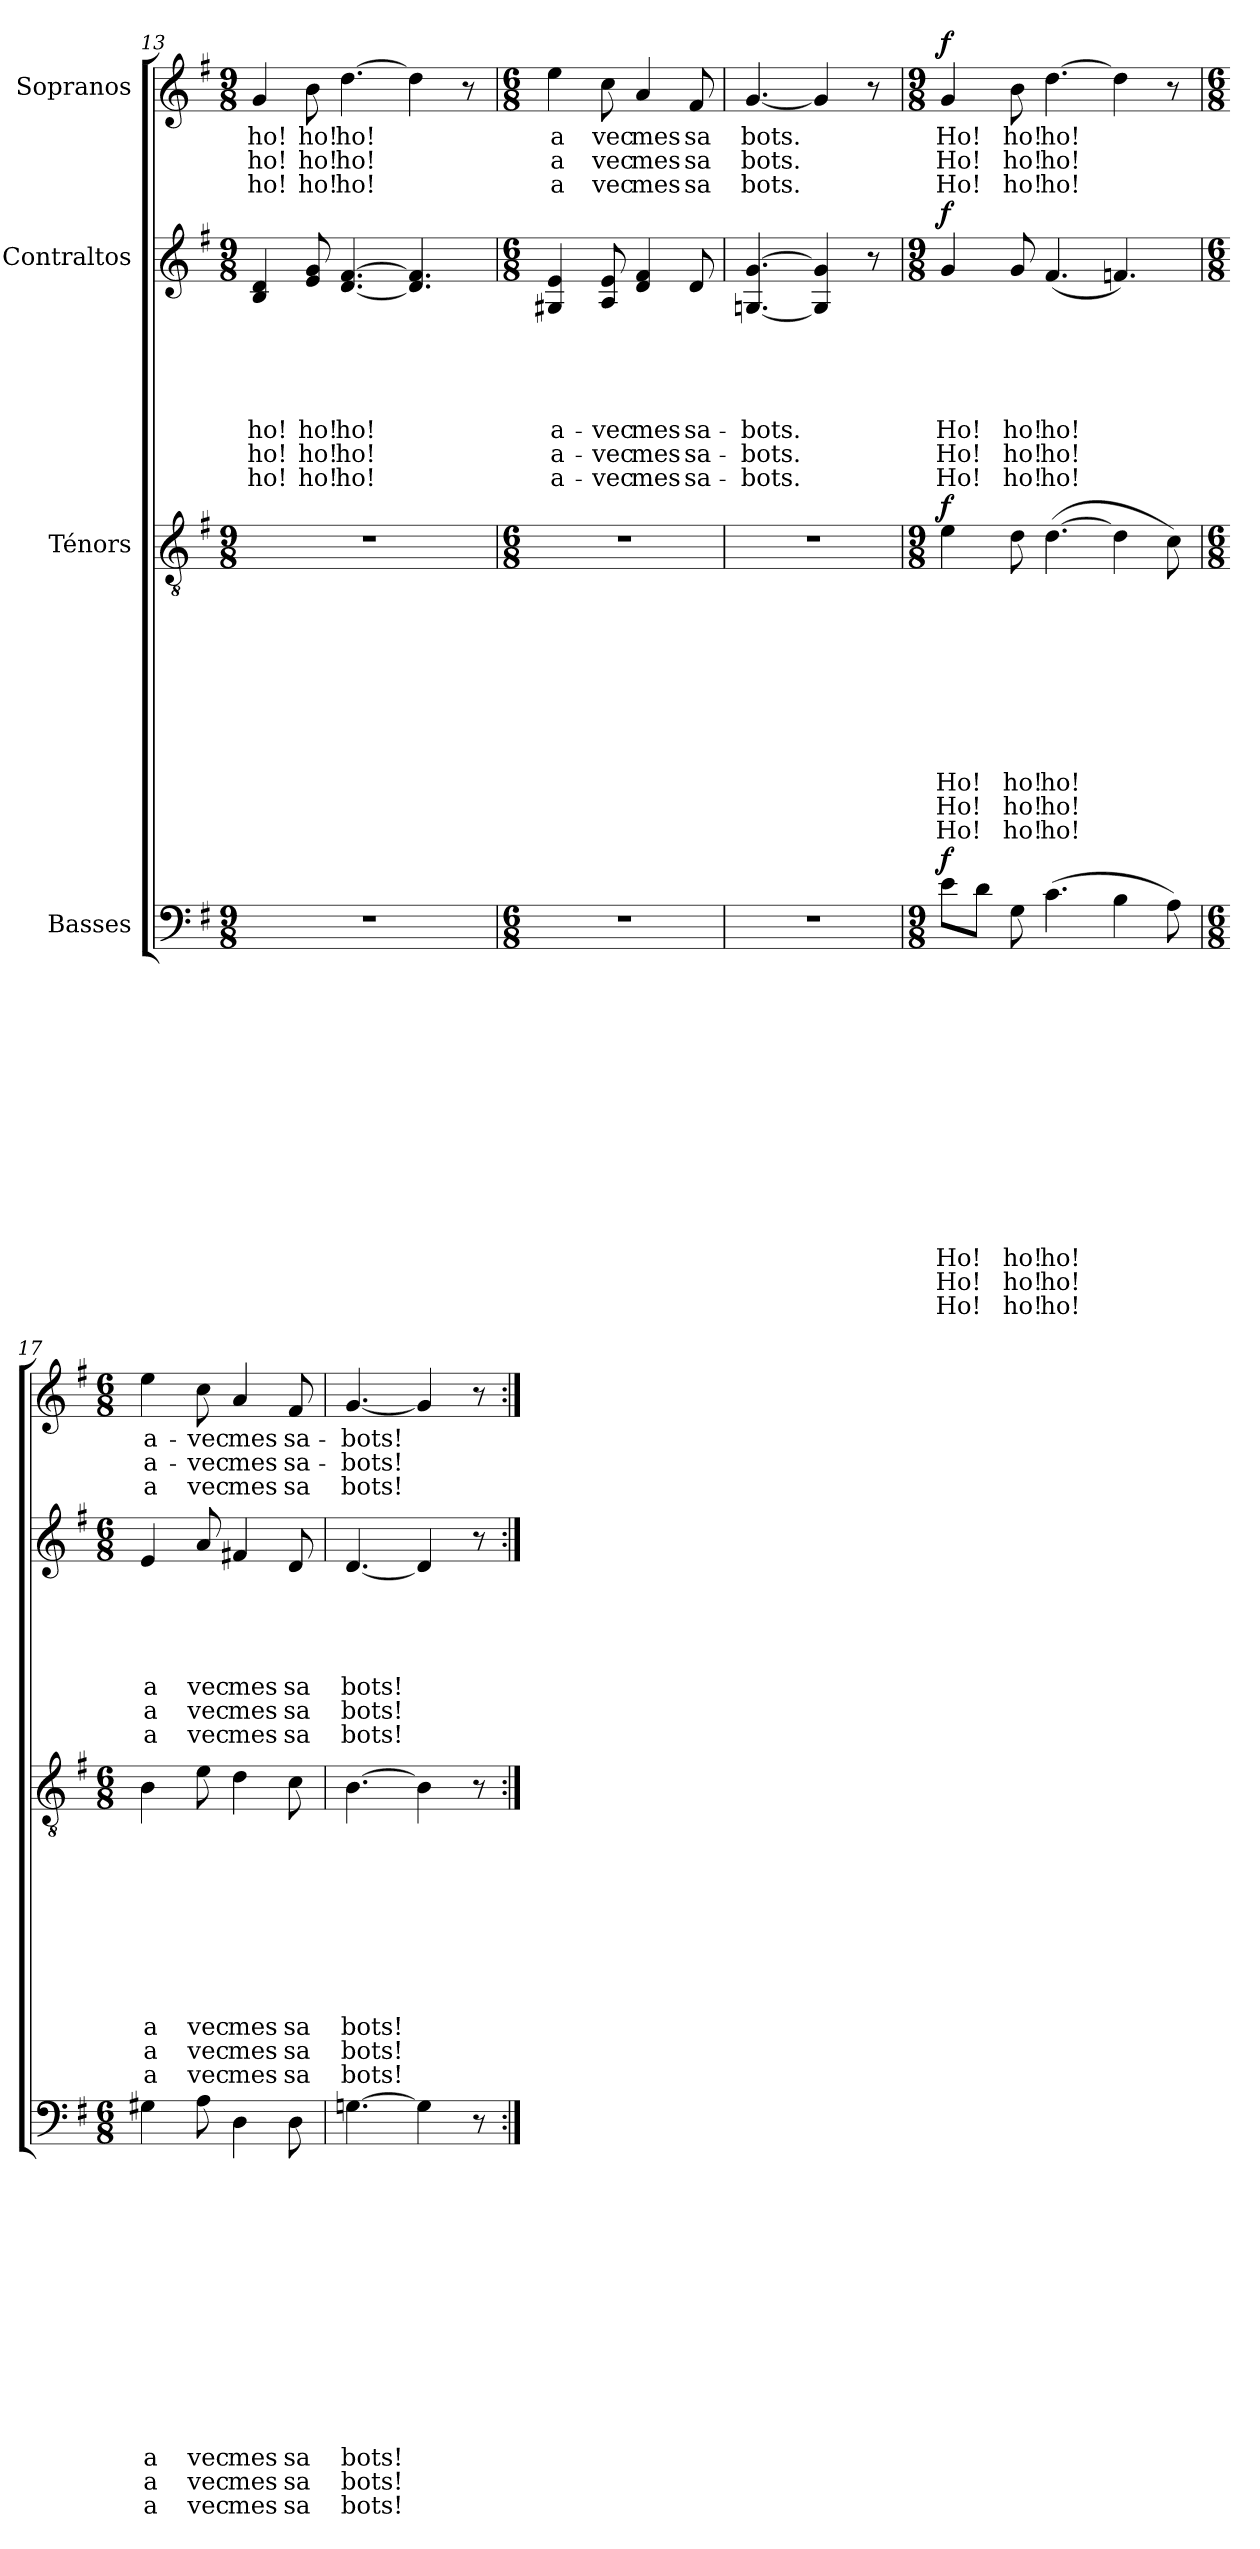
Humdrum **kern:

**kern	**text	**text	**text	**text	**text	**text	**text	**text	**text	**text	**text	**text	**text	**text	**text	**dynam	**kern	**text	**text	**text	**text	**text	**text	**text	**text	**text	**text	**text	**dynam	**kern	**text	**text	**text	**text	**text	**text	**text	**dynam	**kern	**text	**text	**text	**dynam
*part4	*part4	*part4	*part4	*part4	*part4	*part4	*part4	*part4	*part4	*part4	*part4	*part4	*part4	*part4	*part4	*part4	*part3	*part3	*part3	*part3	*part3	*part3	*part3	*part3	*part3	*part3	*part3	*part3	*part3	*part2	*part2	*part2	*part2	*part2	*part2	*part2	*part2	*part2	*part1	*part1	*part1	*part1	*part1
*staff4	*staff4	*staff4	*staff4	*staff4	*staff4	*staff4	*staff4	*staff4	*staff4	*staff4	*staff4	*staff4	*staff4	*staff4	*staff4	*staff4	*staff3	*staff3	*staff3	*staff3	*staff3	*staff3	*staff3	*staff3	*staff3	*staff3	*staff3	*staff3	*staff3	*staff2	*staff2	*staff2	*staff2	*staff2	*staff2	*staff2	*staff2	*staff2	*staff1	*staff1	*staff1	*staff1	*staff1
*I"Basses	*	*	*	*	*	*	*	*	*	*	*	*	*	*	*	*	*I"Ténors	*	*	*	*	*	*	*	*	*	*	*	*	*I"Contraltos	*	*	*	*	*	*	*	*	*I"Sopranos	*	*	*	*
*clefF4	*	*	*	*	*	*	*	*	*	*	*	*	*	*	*	*	*clefGv2	*	*	*	*	*	*	*	*	*	*	*	*	*clefG2	*	*	*	*	*	*	*	*	*clefG2	*	*	*	*
*k[f#]	*	*	*	*	*	*	*	*	*	*	*	*	*	*	*	*	*k[f#]	*	*	*	*	*	*	*	*	*	*	*	*	*k[f#]	*	*	*	*	*	*	*	*	*k[f#]	*	*	*	*
*G:	*	*	*	*	*	*	*	*	*	*	*	*	*	*	*	*	*G:	*	*	*	*	*	*	*	*	*	*	*	*	*G:	*	*	*	*	*	*	*	*	*G:	*	*	*	*
*M9/8	*	*	*	*	*	*	*	*	*	*	*	*	*	*	*	*	*M9/8	*	*	*	*	*	*	*	*	*	*	*	*	*M9/8	*	*	*	*	*	*	*	*	*M9/8	*	*	*	*
=13	=13	=13	=13	=13	=13	=13	=13	=13	=13	=13	=13	=13	=13	=13	=13	=13	=13	=13	=13	=13	=13	=13	=13	=13	=13	=13	=13	=13	=13	=13	=13	=13	=13	=13	=13	=13	=13	=13	=13	=13	=13	=13	=13
!LO:N:vis=1	!	!	!	!	!	!	!	!	!	!	!	!	!	!	!	!	!LO:N:vis=1	!	!	!	!	!	!	!	!	!	!	!	!	!	!	!	!	!	!LO:LY:b	!LO:LY:b	!LO:LY:b	!	!	!LO:LY:b	!LO:LY:b	!LO:LY:b	!
8%9r	.	.	.	.	.	.	.	.	.	.	.	.	.	.	.	.	8%9r	.	.	.	.	.	.	.	.	.	.	.	.	4B/ 4d/	.	.	.	.	ho!	ho!	ho!	.	4g/	ho!	ho!	ho!	.
!	!	!	!	!	!	!	!	!	!	!	!	!	!	!	!	!	!	!	!	!	!	!	!	!	!	!	!	!	!	!	!	!	!	!	!LO:LY:b	!LO:LY:b	!LO:LY:b	!	!	!LO:LY:b	!LO:LY:b	!LO:LY:b	!
.	.	.	.	.	.	.	.	.	.	.	.	.	.	.	.	.	.	.	.	.	.	.	.	.	.	.	.	.	.	8e/ 8g/	.	.	.	.	ho!	ho!	ho!	.	8b\	ho!	ho!	ho!	.
!	!	!	!	!	!	!	!	!	!	!	!	!	!	!	!	!	!	!	!	!	!	!	!	!	!	!	!	!	!	!	!	!	!	!	!LO:LY:b	!LO:LY:b	!LO:LY:b	!	!	!LO:LY:b	!LO:LY:b	!LO:LY:b	!
.	.	.	.	.	.	.	.	.	.	.	.	.	.	.	.	.	.	.	.	.	.	.	.	.	.	.	.	.	.	[<4.d/ [>4.f#/	.	.	.	.	ho!	ho!	ho!	.	[>4.dd\	ho!	ho!	ho!	.
.	.	.	.	.	.	.	.	.	.	.	.	.	.	.	.	.	.	.	.	.	.	.	.	.	.	.	.	.	.	4.d/] 4.f#/]	.	.	.	.	.	.	.	.	4dd\]	.	.	.	.
.	.	.	.	.	.	.	.	.	.	.	.	.	.	.	.	.	.	.	.	.	.	.	.	.	.	.	.	.	.	.	.	.	.	.	.	.	.	.	8r	.	.	.	.
=14	=14	=14	=14	=14	=14	=14	=14	=14	=14	=14	=14	=14	=14	=14	=14	=14	=14	=14	=14	=14	=14	=14	=14	=14	=14	=14	=14	=14	=14	=14	=14	=14	=14	=14	=14	=14	=14	=14	=14	=14	=14	=14	=14
*M6/8	*	*	*	*	*	*	*	*	*	*	*	*	*	*	*	*	*M6/8	*	*	*	*	*	*	*	*	*	*	*	*	*M6/8	*	*	*	*	*	*	*	*	*M6/8	*	*	*	*
!LO:N:vis=1	!	!	!	!	!	!	!	!	!	!	!	!	!	!	!	!	!LO:N:vis=1	!	!	!	!	!	!	!	!	!	!	!	!	!	!	!	!	!	!LO:LY:b	!LO:LY:b	!LO:LY:b	!	!	!LO:LY:b	!LO:LY:b	!LO:LY:b	!
2.r	.	.	.	.	.	.	.	.	.	.	.	.	.	.	.	.	2.r	.	.	.	.	.	.	.	.	.	.	.	.	4G#X/ 4e/	.	.	.	.	a-	a-	a-	.	4ee\	a	a	a	.
!	!	!	!	!	!	!	!	!	!	!	!	!	!	!	!	!	!	!	!	!	!	!	!	!	!	!	!	!	!	!	!	!	!	!	!LO:LY:b	!LO:LY:b	!LO:LY:b	!	!	!LO:LY:b	!LO:LY:b	!LO:LY:b	!
.	.	.	.	.	.	.	.	.	.	.	.	.	.	.	.	.	.	.	.	.	.	.	.	.	.	.	.	.	.	8A/ 8e/	.	.	.	.	-vec	-vec	-vec	.	8cc\	vec	vec	vec	.
!	!	!	!	!	!	!	!	!	!	!	!	!	!	!	!	!	!	!	!	!	!	!	!	!	!	!	!	!	!	!	!	!	!	!	!LO:LY:b	!LO:LY:b	!LO:LY:b	!	!	!LO:LY:b	!LO:LY:b	!LO:LY:b	!
.	.	.	.	.	.	.	.	.	.	.	.	.	.	.	.	.	.	.	.	.	.	.	.	.	.	.	.	.	.	4d/ 4f#/	.	.	.	.	mes	mes	mes	.	4a/	mes	mes	mes	.
!	!	!	!	!	!	!	!	!	!	!	!	!	!	!	!	!	!	!	!	!	!	!	!	!	!	!	!	!	!	!	!	!	!	!	!LO:LY:b	!LO:LY:b	!LO:LY:b	!	!	!LO:LY:b	!LO:LY:b	!LO:LY:b	!
.	.	.	.	.	.	.	.	.	.	.	.	.	.	.	.	.	.	.	.	.	.	.	.	.	.	.	.	.	.	8d/	.	.	.	.	sa-	sa-	sa-	.	8f#/	sa	sa	sa	.
=15	=15	=15	=15	=15	=15	=15	=15	=15	=15	=15	=15	=15	=15	=15	=15	=15	=15	=15	=15	=15	=15	=15	=15	=15	=15	=15	=15	=15	=15	=15	=15	=15	=15	=15	=15	=15	=15	=15	=15	=15	=15	=15	=15
!LO:N:vis=1	!	!	!	!	!	!	!	!	!	!	!	!	!	!	!	!	!LO:N:vis=1	!	!	!	!	!	!	!	!	!	!	!	!	!	!	!	!	!	!LO:LY:b	!LO:LY:b	!LO:LY:b	!	!	!LO:LY:b	!LO:LY:b	!LO:LY:b	!
2.r	.	.	.	.	.	.	.	.	.	.	.	.	.	.	.	.	2.r	.	.	.	.	.	.	.	.	.	.	.	.	[<4.Gn/ [>4.g/	.	.	.	.	-bots.	-bots.	-bots.	.	[<4.g/	bots.	bots.	bots.	.
.	.	.	.	.	.	.	.	.	.	.	.	.	.	.	.	.	.	.	.	.	.	.	.	.	.	.	.	.	.	4G/] 4g/]	.	.	.	.	.	.	.	.	4g/]	.	.	.	.
.	.	.	.	.	.	.	.	.	.	.	.	.	.	.	.	.	.	.	.	.	.	.	.	.	.	.	.	.	.	8r	.	.	.	.	.	.	.	.	8r	.	.	.	.
=16	=16	=16	=16	=16	=16	=16	=16	=16	=16	=16	=16	=16	=16	=16	=16	=16	=16	=16	=16	=16	=16	=16	=16	=16	=16	=16	=16	=16	=16	=16	=16	=16	=16	=16	=16	=16	=16	=16	=16	=16	=16	=16	=16
*M9/8	*	*	*	*	*	*	*	*	*	*	*	*	*	*	*	*	*M9/8	*	*	*	*	*	*	*	*	*	*	*	*	*M9/8	*	*	*	*	*	*	*	*	*M9/8	*	*	*	*
!	!	!	!	!	!	!	!	!	!	!	!	!	!LO:LY:b	!LO:LY:b	!LO:LY:b	!LO:DY:a	!	!	!	!	!	!	!	!	!	!LO:LY:b	!LO:LY:b	!LO:LY:b	!LO:DY:a	!	!	!	!	!	!LO:LY:b	!LO:LY:b	!LO:LY:b	!LO:DY:a	!	!LO:LY:b	!LO:LY:b	!LO:LY:b	!LO:DY:a
8e\L	.	.	.	.	.	.	.	.	.	.	.	.	Ho!	Ho!	Ho!	f	4e\	.	.	.	.	.	.	.	.	Ho!	Ho!	Ho!	f	4g/	.	.	.	.	Ho!	Ho!	Ho!	f	4g/	Ho!	Ho!	Ho!	f
8d\J	.	.	.	.	.	.	.	.	.	.	.	.	.	.	.	.	.	.	.	.	.	.	.	.	.	.	.	.	.	.	.	.	.	.	.	.	.	.	.	.	.	.	.
!	!	!	!	!	!	!	!	!	!	!	!	!	!LO:LY:b	!LO:LY:b	!LO:LY:b	!	!	!	!	!	!	!	!	!	!	!LO:LY:b	!LO:LY:b	!LO:LY:b	!	!	!	!	!	!	!LO:LY:b	!LO:LY:b	!LO:LY:b	!	!	!LO:LY:b	!LO:LY:b	!LO:LY:b	!
8G\	.	.	.	.	.	.	.	.	.	.	.	.	ho!	ho!	ho!	.	8d\	.	.	.	.	.	.	.	.	ho!	ho!	ho!	.	8g/	.	.	.	.	ho!	ho!	ho!	.	8b\	ho!	ho!	ho!	.
!	!	!	!	!	!	!	!	!	!	!	!	!	!LO:LY:b	!LO:LY:b	!LO:LY:b	!	!	!	!	!	!	!	!	!	!	!LO:LY:b	!LO:LY:b	!LO:LY:b	!	!	!	!	!	!	!LO:LY:b	!LO:LY:b	!LO:LY:b	!	!	!LO:LY:b	!LO:LY:b	!LO:LY:b	!
(>4.c\	.	.	.	.	.	.	.	.	.	.	.	.	ho!	ho!	ho!	.	(>[>4.d\	.	.	.	.	.	.	.	.	ho!	ho!	ho!	.	(<4.f#/	.	.	.	.	ho!	ho!	ho!	.	[>4.dd\	ho!	ho!	ho!	.
4B\	.	.	.	.	.	.	.	.	.	.	.	.	.	.	.	.	4d\]	.	.	.	.	.	.	.	.	.	.	.	.	4.fn/)	.	.	.	.	.	.	.	.	4dd\]	.	.	.	.
8A\)	.	.	.	.	.	.	.	.	.	.	.	.	.	.	.	.	8c\)	.	.	.	.	.	.	.	.	.	.	.	.	.	.	.	.	.	.	.	.	.	8r	.	.	.	.
!!LO:LB:g=z
=17	=17	=17	=17	=17	=17	=17	=17	=17	=17	=17	=17	=17	=17	=17	=17	=17	=17	=17	=17	=17	=17	=17	=17	=17	=17	=17	=17	=17	=17	=17	=17	=17	=17	=17	=17	=17	=17	=17	=17	=17	=17	=17	=17
*M6/8	*	*	*	*	*	*	*	*	*	*	*	*	*	*	*	*	*M6/8	*	*	*	*	*	*	*	*	*	*	*	*	*M6/8	*	*	*	*	*	*	*	*	*M6/8	*	*	*	*
!	!	!	!	!	!	!	!	!	!	!	!	!	!LO:LY:b	!LO:LY:b	!LO:LY:b	!	!	!	!	!	!	!	!	!	!	!LO:LY:b	!LO:LY:b	!LO:LY:b	!	!	!	!	!	!	!LO:LY:b	!LO:LY:b	!LO:LY:b	!	!	!LO:LY:b	!LO:LY:b	!LO:LY:b	!
4G#X\	.	.	.	.	.	.	.	.	.	.	.	.	a	a	a	.	4B\	.	.	.	.	.	.	.	.	a	a	a	.	4e/	.	.	.	.	a	a	a	.	4ee\	a-	a-	a	.
!	!	!	!	!	!	!	!	!	!	!	!	!	!LO:LY:b	!LO:LY:b	!LO:LY:b	!	!	!	!	!	!	!	!	!	!	!LO:LY:b	!LO:LY:b	!LO:LY:b	!	!	!	!	!	!	!LO:LY:b	!LO:LY:b	!LO:LY:b	!	!	!LO:LY:b	!LO:LY:b	!LO:LY:b	!
8A\	.	.	.	.	.	.	.	.	.	.	.	.	vec	vec	vec	.	8e\	.	.	.	.	.	.	.	.	vec	vec	vec	.	8a/	.	.	.	.	vec	vec	vec	.	8cc\	-vec	-vec	vec	.
!	!	!	!	!	!	!	!	!	!	!	!	!	!LO:LY:b	!LO:LY:b	!LO:LY:b	!	!	!	!	!	!	!	!	!	!	!LO:LY:b	!LO:LY:b	!LO:LY:b	!	!	!	!	!	!	!LO:LY:b	!LO:LY:b	!LO:LY:b	!	!	!LO:LY:b	!LO:LY:b	!LO:LY:b	!
4D\	.	.	.	.	.	.	.	.	.	.	.	.	mes	mes	mes	.	4d\	.	.	.	.	.	.	.	.	mes	mes	mes	.	4f#X/	.	.	.	.	mes	mes	mes	.	4a/	mes	mes	mes	.
!	!	!	!	!	!	!	!	!	!	!	!	!	!LO:LY:b	!LO:LY:b	!LO:LY:b	!	!	!	!	!	!	!	!	!	!	!LO:LY:b	!LO:LY:b	!LO:LY:b	!	!	!	!	!	!	!LO:LY:b	!LO:LY:b	!LO:LY:b	!	!	!LO:LY:b	!LO:LY:b	!LO:LY:b	!
8D\	.	.	.	.	.	.	.	.	.	.	.	.	sa	sa	sa	.	8c\	.	.	.	.	.	.	.	.	sa	sa	sa	.	8d/	.	.	.	.	sa	sa	sa	.	8f#/	sa-	sa-	sa	.
=18	=18	=18	=18	=18	=18	=18	=18	=18	=18	=18	=18	=18	=18	=18	=18	=18	=18	=18	=18	=18	=18	=18	=18	=18	=18	=18	=18	=18	=18	=18	=18	=18	=18	=18	=18	=18	=18	=18	=18	=18	=18	=18	=18
!	!	!	!	!	!	!	!	!	!	!	!	!	!LO:LY:b	!LO:LY:b	!LO:LY:b	!	!	!	!	!	!	!	!	!	!	!LO:LY:b	!LO:LY:b	!LO:LY:b	!	!	!	!	!	!	!LO:LY:b	!LO:LY:b	!LO:LY:b	!	!	!LO:LY:b	!LO:LY:b	!LO:LY:b	!
[>4.Gn\	.	.	.	.	.	.	.	.	.	.	.	.	bots!	bots!	bots!	.	[>4.B\	.	.	.	.	.	.	.	.	bots!	bots!	bots!	.	[<4.d/	.	.	.	.	bots!	bots!	bots!	.	[<4.g/	-bots!	-bots!	bots!	.
4G\]	.	.	.	.	.	.	.	.	.	.	.	.	.	.	.	.	4B\]	.	.	.	.	.	.	.	.	.	.	.	.	4d/]	.	.	.	.	.	.	.	.	4g/]	.	.	.	.
8r	.	.	.	.	.	.	.	.	.	.	.	.	.	.	.	.	8r	.	.	.	.	.	.	.	.	.	.	.	.	8r	.	.	.	.	.	.	.	.	8r	.	.	.	.
=:|!	=:|!	=:|!	=:|!	=:|!	=:|!	=:|!	=:|!	=:|!	=:|!	=:|!	=:|!	=:|!	=:|!	=:|!	=:|!	=:|!	=:|!	=:|!	=:|!	=:|!	=:|!	=:|!	=:|!	=:|!	=:|!	=:|!	=:|!	=:|!	=:|!	=:|!	=:|!	=:|!	=:|!	=:|!	=:|!	=:|!	=:|!	=:|!	=:|!	=:|!	=:|!	=:|!	=:|!
*-	*-	*-	*-	*-	*-	*-	*-	*-	*-	*-	*-	*-	*-	*-	*-	*-	*-	*-	*-	*-	*-	*-	*-	*-	*-	*-	*-	*-	*-	*-	*-	*-	*-	*-	*-	*-	*-	*-	*-	*-	*-	*-	*-
